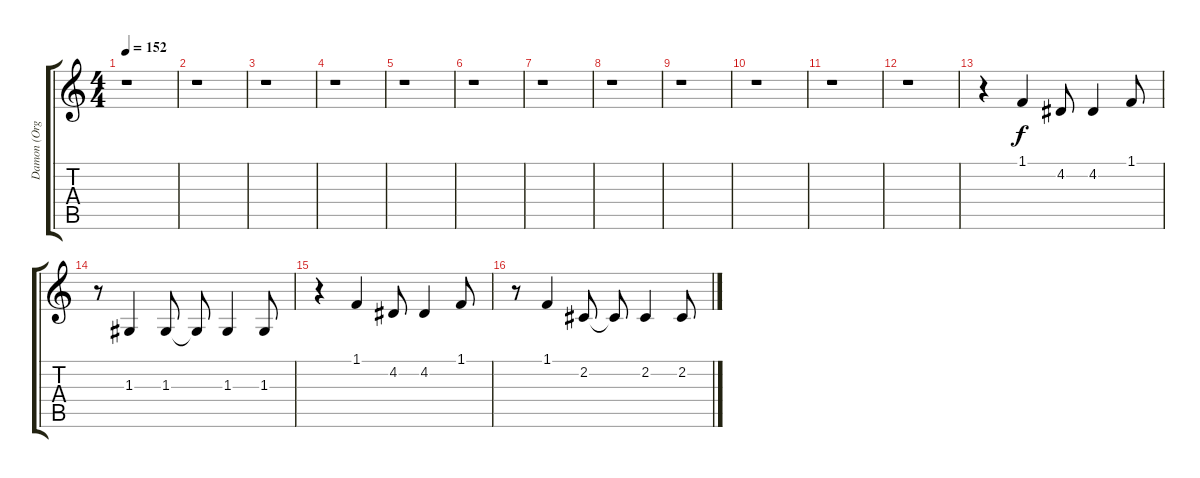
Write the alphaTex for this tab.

\track ("Damon (Organ)" "Damon (Org") {instrument drawbarorgan}
\staff {score tabs}
\tuning (E4 B3 G3 D3 A2 E2) {hide}
\ts (4 4)
\tempo 152
\clef g2
\ks c
r.1{dy f instrument drawbarorgan} |
r.1 |
r.1 |
r.1 |
r.1 |
r.1 |
r.1 |
r.1 |
r.1 |
r.1 |
r.1 |
r.1 |
r.4 1.1.4 4.2.8 4.2.4 1.1.8 |
r.8 1.3.4 1.3.8 1.3{t}.8 1.3.4 1.3.8 |
r.4 1.1.4 4.2.8 4.2.4 1.1.8 |
r.8 1.1.4 2.2.8 2.2{t}.8 2.2.4 2.2.8
